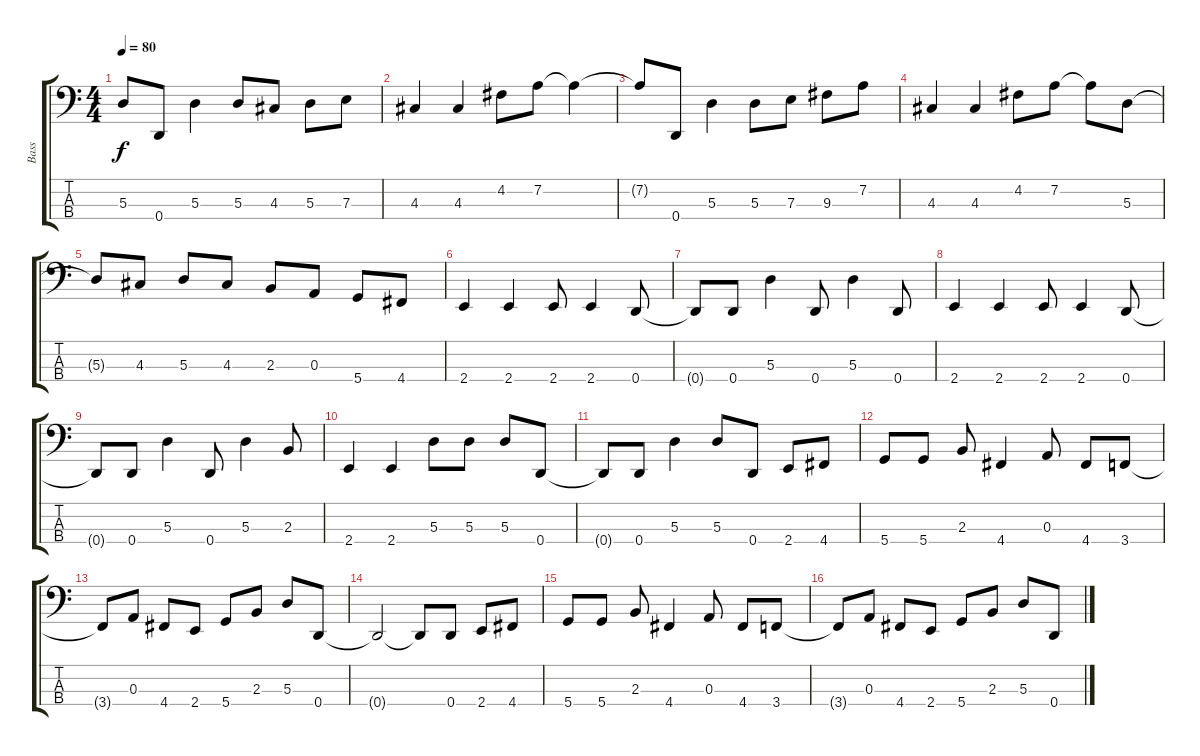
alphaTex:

\track ("Bass" "Bass") {instrument electricbasspick}
\staff {score tabs}
\tuning (G2 D2 A1 D1) {hide}
\ts (4 4)
\tempo 80
\clef f4
\ks c
5.3{t}.8{dy f} 0.4.8 5.3.4 5.3.8 4.3.8 5.3.8 7.3.8 |
4.3.4 4.3.4 4.2.8 7.2.8 7.2{t}.4 |
7.2{t}.8 0.4.8 5.3.4 5.3.8 7.3.8 9.3.8 7.2.8 |
4.3.4 4.3.4 4.2.8 7.2.8 7.2{t}.8 5.3.8 |
5.3{t}.8 4.3.8 5.3.8 4.3.8 2.3.8 0.3.8 5.4.8 4.4.8 |
2.4.4 2.4.4 2.4.8 2.4.4 0.4.8 |
0.4{t}.8 0.4.8 5.3.4 0.4.8 5.3.4 0.4.8 |
2.4.4 2.4.4 2.4.8 2.4.4 0.4.8 |
0.4{t}.8 0.4.8 5.3.4 0.4.8 5.3.4 2.3.8 |
2.4.4 2.4.4 5.3.8 5.3.8 5.3.8 0.4.8 |
0.4{t}.8 0.4.8 5.3.4 5.3.8 0.4.8 2.4.8 4.4.8 |
5.4.8 5.4.8 2.3.8 4.4.4 0.3.8 4.4.8 3.4.8 |
3.4{t}.8 0.3.8 4.4.8 2.4.8 5.4.8 2.3.8 5.3.8 0.4.8 |
0.4{t}.2 0.4{t}.8 0.4.8 2.4.8 4.4.8 |
5.4.8 5.4.8 2.3.8 4.4.4 0.3.8 4.4.8 3.4.8 |
3.4{t}.8 0.3.8 4.4.8 2.4.8 5.4.8 2.3.8 5.3.8 0.4.8
